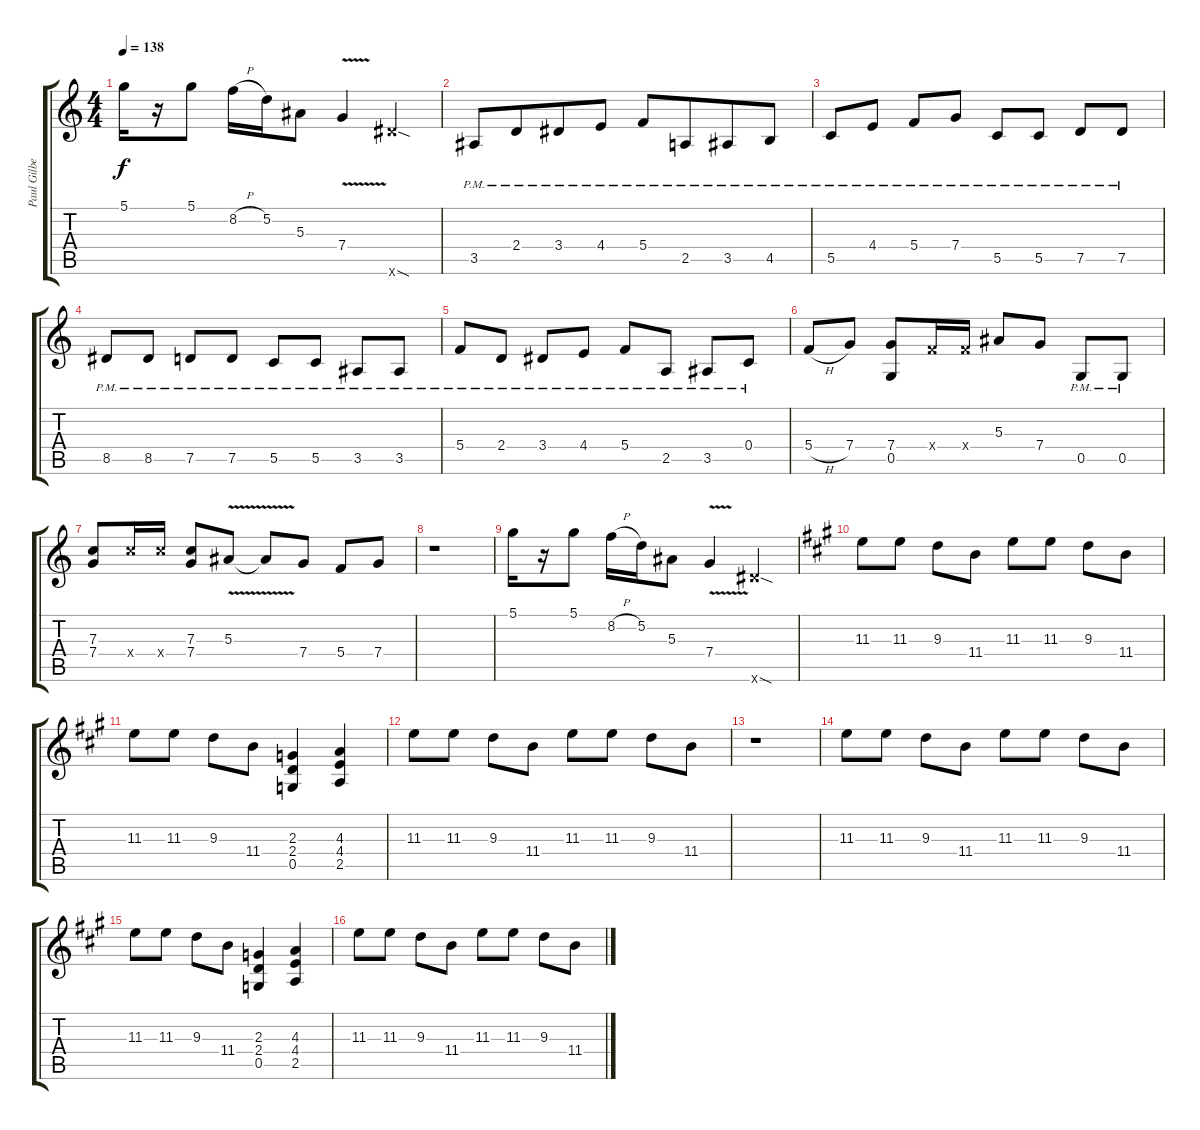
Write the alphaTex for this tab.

\track ("Paul Gilbert" "Paul Gilbe") {instrument distortionguitar}
\staff {score tabs}
\tuning (D4 A3 F3 C3 G2 D2) {hide}
\ts (4 4)
\tempo 138
\clef g2
\ks c
5.1.16{dy f} r.16 5.1.8 8.2{h}.16 5.2.16 5.3.8 7.4{v}.4 13.6{sod x}.4 |
3.5{pm}.8 2.4{pm}.8{beam merge} 3.4{pm}.8 4.4{pm}.8 5.4{pm}.8 2.5{pm}.8{beam merge} 3.5{pm}.8 4.5{pm}.8 |
5.5{pm}.8 4.4{pm}.8 5.4{pm}.8 7.4{pm}.8 5.5{pm}.8 5.5{pm}.8 7.5{pm}.8 7.5{pm}.8 |
8.5{pm}.8 8.5{pm}.8 7.5{pm}.8 7.5{pm}.8 5.5{pm}.8 5.5{pm}.8 3.5{pm}.8 3.5{pm}.8 |
5.4{pm}.8 2.4{pm}.8 3.4{pm}.8 4.4{pm}.8 5.4{pm}.8 2.5{pm}.8 3.5{pm}.8 0.4{pm}.8 |
5.4{h}.8 7.4.8 (7.4 0.5).8 5.4{x}.16 5.4{x}.16 5.3.8 7.4.8 0.5{pm}.8 0.5{pm}.8 |
(7.3 7.4).8 12.4{x}.16 12.4{x}.16 (7.3 7.4).8 5.3{v}.8 5.3{t}.8 7.4.8 5.4.8 7.4.8 |
r.1 |
5.1.16 r.16 5.1.8 8.2{h}.16 5.2.16 5.3.8 7.4{v}.4 13.6{sod x}.4 |
\ks a
11.3.8 11.3.8 9.3.8 11.4.8 11.3.8 11.3.8 9.3.8 11.4.8 |
11.3.8 11.3.8 9.3.8 11.4.8 (2.3 2.4 0.5).4 (4.3 4.4 2.5).4 |
11.3.8 11.3.8 9.3.8 11.4.8 11.3.8 11.3.8 9.3.8 11.4.8 |
r.1 |
11.3.8 11.3.8 9.3.8 11.4.8 11.3.8 11.3.8 9.3.8 11.4.8 |
11.3.8 11.3.8 9.3.8 11.4.8 (2.3 2.4 0.5).4 (4.3 4.4 2.5).4 |
11.3.8 11.3.8 9.3.8 11.4.8 11.3.8 11.3.8 9.3.8 11.4.8
